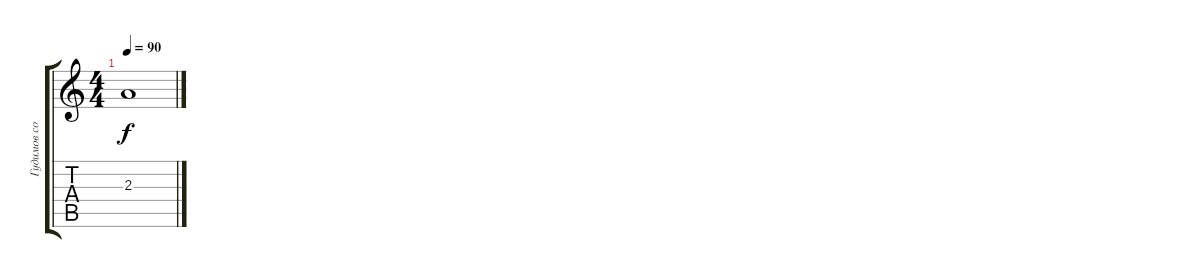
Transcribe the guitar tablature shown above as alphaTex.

\track ("Гудимов соло" "Гудимов со") {instrument overdrivenguitar}
\staff {score tabs}
\tuning (E4 B3 G3 D3 A2 E2) {hide}
\ts (4 4)
\tempo 90
\clef g2
\ks c
2.3{t}.1{dy f}
